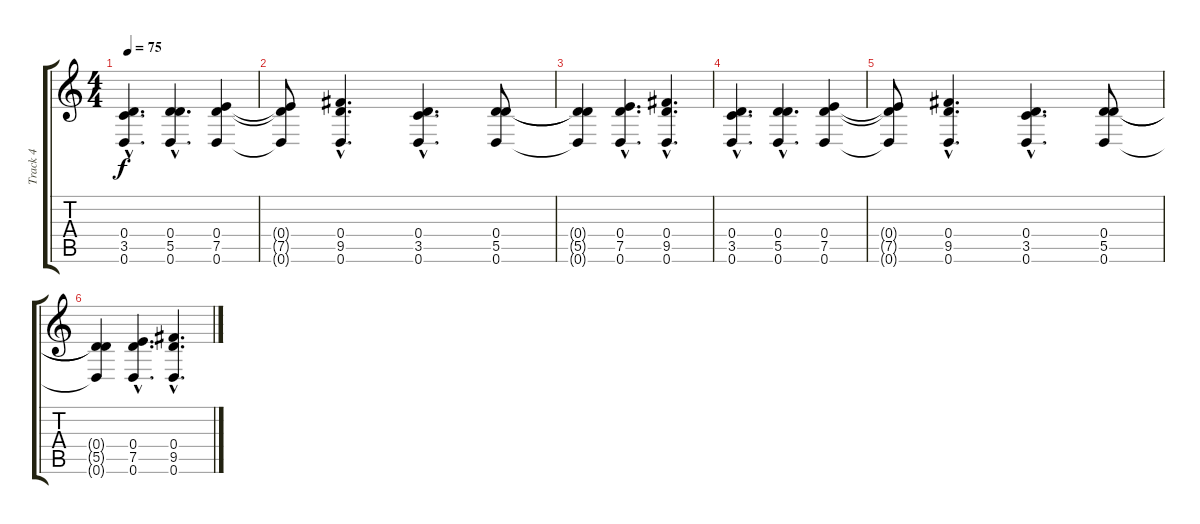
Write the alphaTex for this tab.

\track ("Track 4" "Track 4") {instrument distortionguitar}
\staff {score tabs}
\tuning (E4 B3 G3 D3 A2 D2) {hide}
\ts (4 4)
\tempo 75
\clef g2
\ks c
(0.4{hac} 3.5{hac} 0.6{hac}).4{d dy f instrument distortionguitar} (0.4{hac} 5.5{hac} 0.6{hac}).4{d} (0.4 7.5 0.6).4 |
(0.4{t} 7.5{t} 0.6{t}).8 (0.4{hac} 9.5{hac} 0.6{hac}).4{d} (0.4{hac} 3.5{hac} 0.6{hac}).4{d} (0.4 5.5 0.6).8 |
(0.4{t} 5.5{t} 0.6{t}).4 (0.4{hac} 7.5{hac} 0.6{hac}).4{d} (0.4{hac} 9.5{hac} 0.6{hac}).4{d} |
(0.4{hac} 3.5{hac} 0.6{hac}).4{d} (0.4{hac} 5.5{hac} 0.6{hac}).4{d} (0.4 7.5 0.6).4 |
(0.4{t} 7.5{t} 0.6{t}).8 (0.4{hac} 9.5{hac} 0.6{hac}).4{d} (0.4{hac} 3.5{hac} 0.6{hac}).4{d} (0.4 5.5 0.6).8 |
(0.4{t} 5.5{t} 0.6{t}).4 (0.4{hac} 7.5{hac} 0.6{hac}).4{d} (0.4{hac} 9.5{hac} 0.6{hac}).4{d}
